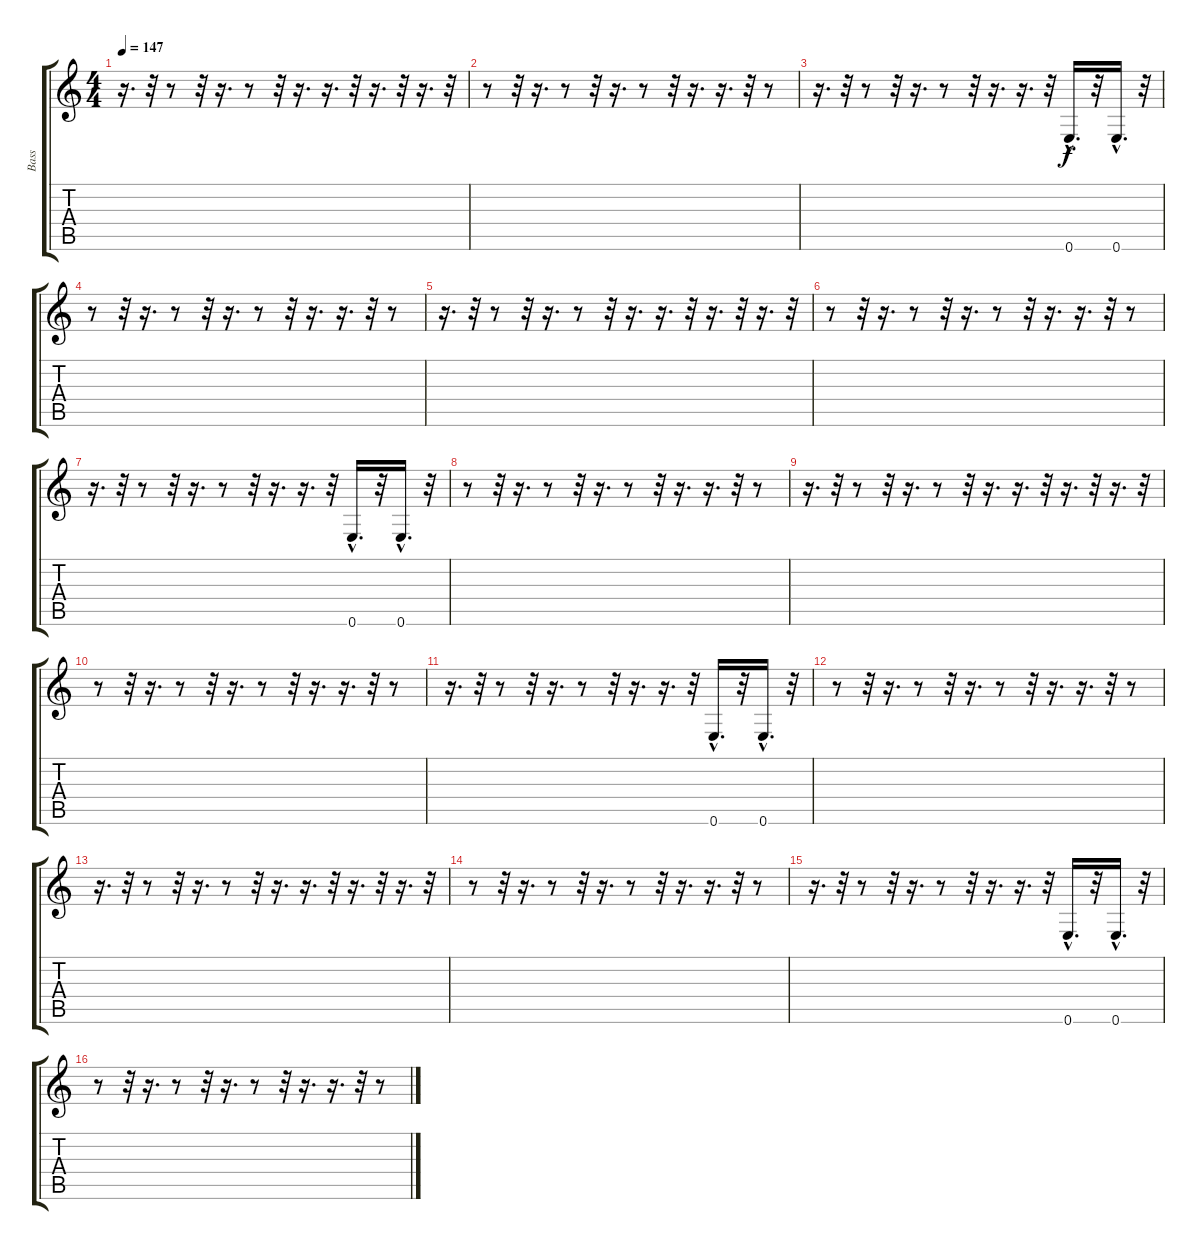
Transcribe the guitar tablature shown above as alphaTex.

\track ("Bass" "Bass") {instrument electricbassfinger}
\staff {score tabs}
\tuning (E4 B3 G3 D3 A2 E2) {hide}
\ts (4 4)
\tempo 147
\clef g2
\ks c
r.16{d dy f} r.32 r.8 r.32 r.16{d} r.8 r.32 r.16{d} r.16{d} r.32 r.16{d} r.32 r.16{d} r.32 |
r.8 r.32 r.16{d} r.8 r.32 r.16{d} r.8 r.32 r.16{d} r.16{d} r.32 r.8 |
r.16{d} r.32 r.8 r.32 r.16{d} r.8 r.32 r.16{d} r.16{d} r.32 0.6{hac}.16{d} r.32 0.6{hac}.16{d} r.32 |
r.8 r.32 r.16{d} r.8 r.32 r.16{d} r.8 r.32 r.16{d} r.16{d} r.32 r.8 |
r.16{d} r.32 r.8 r.32 r.16{d} r.8 r.32 r.16{d} r.16{d} r.32 r.16{d} r.32 r.16{d} r.32 |
r.8 r.32 r.16{d} r.8 r.32 r.16{d} r.8 r.32 r.16{d} r.16{d} r.32 r.8 |
r.16{d} r.32 r.8 r.32 r.16{d} r.8 r.32 r.16{d} r.16{d} r.32 0.6{hac}.16{d} r.32 0.6{hac}.16{d} r.32 |
r.8 r.32 r.16{d} r.8 r.32 r.16{d} r.8 r.32 r.16{d} r.16{d} r.32 r.8 |
r.16{d} r.32 r.8 r.32 r.16{d} r.8 r.32 r.16{d} r.16{d} r.32 r.16{d} r.32 r.16{d} r.32 |
r.8 r.32 r.16{d} r.8 r.32 r.16{d} r.8 r.32 r.16{d} r.16{d} r.32 r.8 |
r.16{d} r.32 r.8 r.32 r.16{d} r.8 r.32 r.16{d} r.16{d} r.32 0.6{hac}.16{d} r.32 0.6{hac}.16{d} r.32 |
r.8 r.32 r.16{d} r.8 r.32 r.16{d} r.8 r.32 r.16{d} r.16{d} r.32 r.8 |
r.16{d} r.32 r.8 r.32 r.16{d} r.8 r.32 r.16{d} r.16{d} r.32 r.16{d} r.32 r.16{d} r.32 |
r.8 r.32 r.16{d} r.8 r.32 r.16{d} r.8 r.32 r.16{d} r.16{d} r.32 r.8 |
r.16{d} r.32 r.8 r.32 r.16{d} r.8 r.32 r.16{d} r.16{d} r.32 0.6{hac}.16{d} r.32 0.6{hac}.16{d} r.32 |
r.8 r.32 r.16{d} r.8 r.32 r.16{d} r.8 r.32 r.16{d} r.16{d} r.32 r.8
